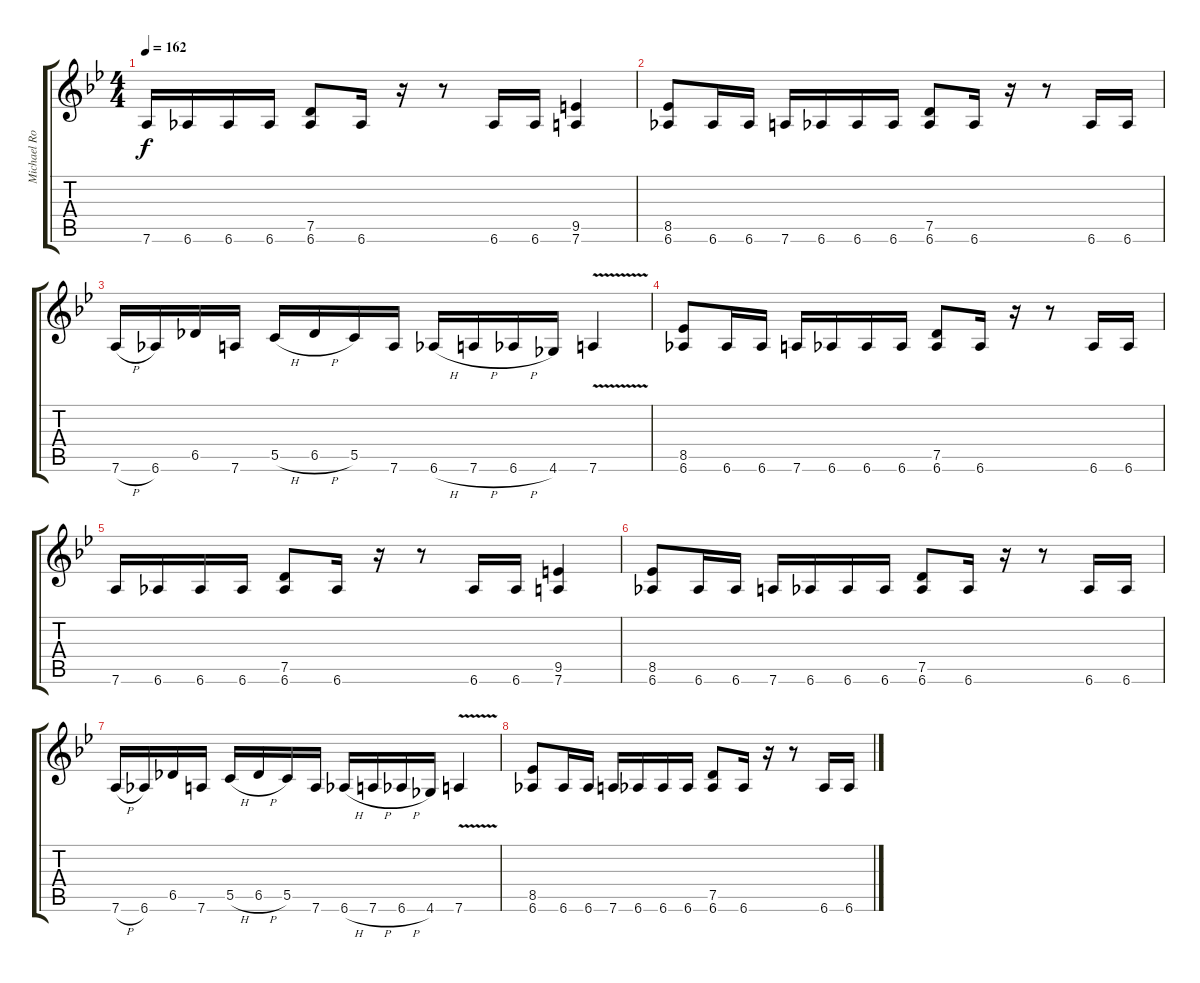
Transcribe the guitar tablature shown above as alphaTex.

\track ("Michael Romeo" "Michael Ro") {instrument distortionguitar}
\staff {score tabs}
\tuning (D4 A3 F3 C3 G2 D2) {hide}
\ts (4 4)
\tempo 162
\clef g2
\ks bb
7.6.16{dy f} 6.6.16 6.6.16 6.6.16 (7.5 6.6).8 6.6.16 r.16 r.8 6.6.16 6.6.16 (9.5 7.6).4 |
(8.5 6.6).8 6.6.16 6.6.16 7.6.16 6.6.16 6.6.16 6.6.16 (7.5 6.6).8 6.6.16 r.16 r.8 6.6.16 6.6.16 |
7.6{h}.16 6.6.16 6.5.16 7.6.16 5.5{h}.16 6.5{h}.16 5.5.16 7.6.16 6.6{h}.16 7.6{h}.16 6.6{h}.16 4.6.16 7.6{v}.4 |
(8.5 6.6).8 6.6.16 6.6.16 7.6.16 6.6.16 6.6.16 6.6.16 (7.5 6.6).8 6.6.16 r.16 r.8 6.6.16 6.6.16 |
7.6.16 6.6.16 6.6.16 6.6.16 (7.5 6.6).8 6.6.16 r.16 r.8 6.6.16 6.6.16 (9.5 7.6).4 |
(8.5 6.6).8 6.6.16 6.6.16 7.6.16 6.6.16 6.6.16 6.6.16 (7.5 6.6).8 6.6.16 r.16 r.8 6.6.16 6.6.16 |
7.6{h}.16 6.6.16 6.5.16 7.6.16 5.5{h}.16 6.5{h}.16 5.5.16 7.6.16 6.6{h}.16 7.6{h}.16 6.6{h}.16 4.6.16 7.6{v}.4 |
(8.5 6.6).8 6.6.16 6.6.16 7.6.16 6.6.16 6.6.16 6.6.16 (7.5 6.6).8 6.6.16 r.16 r.8 6.6.16 6.6.16
